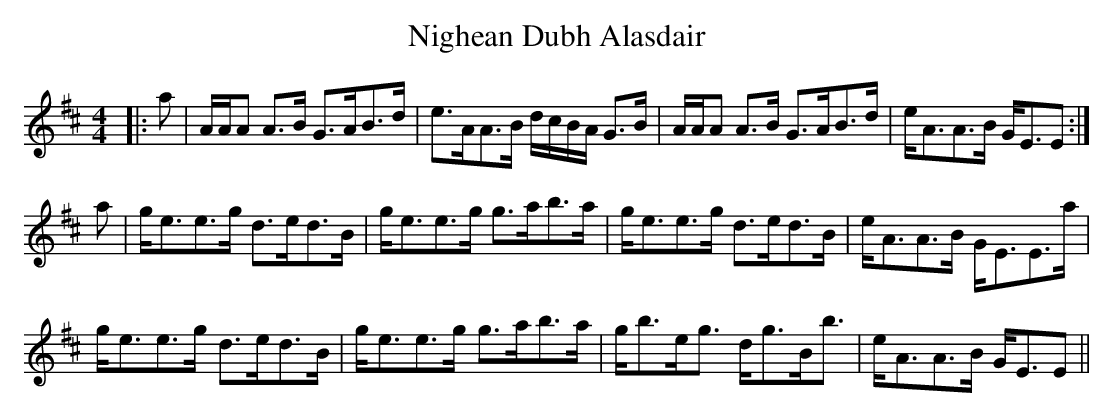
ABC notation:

X:1
T: Nighean Dubh Alasdair
M: 4/4
L: 1/8
K: Amix
|:a|A/A/A A>B G>AB>d|e>AA>B d/c/B/A/ G>B|A/A/A A>B G>AB>d|e<AA>B G<EE:|
a|g<ee>g d>ed>B|g<ee>g g>ab>a|g<ee>g d>ed>B|e<AA>B G<EE>a|
g<ee>g d>ed>B|g<ee>g g>ab>a|g<be<g d<gB<b|e<AA>B G<EE||
